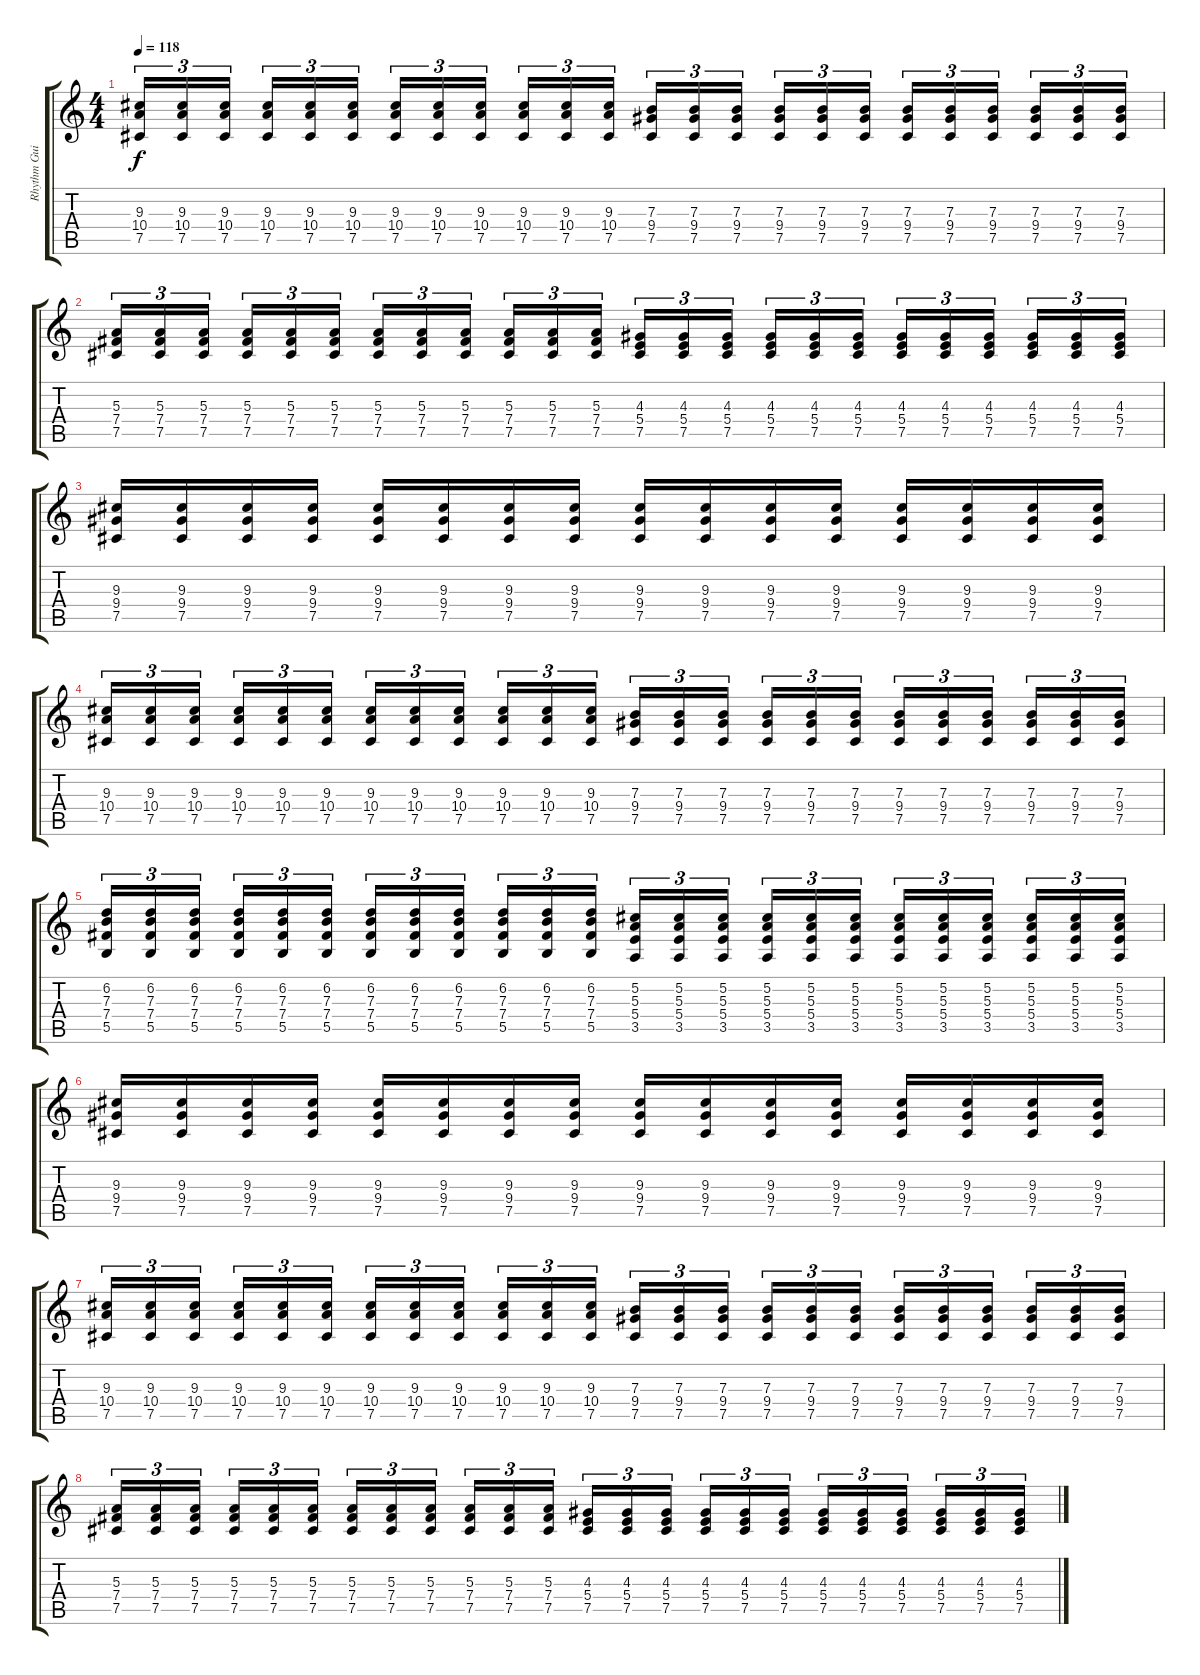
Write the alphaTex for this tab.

\track ("Rhythm Guitar" "Rhythm Gui") {instrument overdrivenguitar}
\staff {score tabs}
\tuning (Db4 Ab3 E3 B2 Gb2 Db2) {hide}
\ts (4 4)
\tempo 118
\clef g2
\ks c
(9.3 10.4 7.5).16{tu (3 2) dy f volume 11} (9.3 10.4 7.5).16{tu (3 2)} (9.3 10.4 7.5).16{tu (3 2) beam splitsecondary} (9.3 10.4 7.5).16{tu (3 2)} (9.3 10.4 7.5).16{tu (3 2)} (9.3 10.4 7.5).16{tu (3 2)} (9.3 10.4 7.5).16{tu (3 2)} (9.3 10.4 7.5).16{tu (3 2)} (9.3 10.4 7.5).16{tu (3 2) beam splitsecondary} (9.3 10.4 7.5).16{tu (3 2)} (9.3 10.4 7.5).16{tu (3 2)} (9.3 10.4 7.5).16{tu (3 2)} (7.3 9.4 7.5).16{tu (3 2)} (7.3 9.4 7.5).16{tu (3 2)} (7.3 9.4 7.5).16{tu (3 2) beam splitsecondary} (7.3 9.4 7.5).16{tu (3 2)} (7.3 9.4 7.5).16{tu (3 2)} (7.3 9.4 7.5).16{tu (3 2)} (7.3 9.4 7.5).16{tu (3 2)} (7.3 9.4 7.5).16{tu (3 2)} (7.3 9.4 7.5).16{tu (3 2) beam splitsecondary} (7.3 9.4 7.5).16{tu (3 2)} (7.3 9.4 7.5).16{tu (3 2)} (7.3 9.4 7.5).16{tu (3 2)} |
(5.3 7.4 7.5).16{tu (3 2)} (5.3 7.4 7.5).16{tu (3 2)} (5.3 7.4 7.5).16{tu (3 2) beam splitsecondary} (5.3 7.4 7.5).16{tu (3 2)} (5.3 7.4 7.5).16{tu (3 2)} (5.3 7.4 7.5).16{tu (3 2)} (5.3 7.4 7.5).16{tu (3 2)} (5.3 7.4 7.5).16{tu (3 2)} (5.3 7.4 7.5).16{tu (3 2) beam splitsecondary} (5.3 7.4 7.5).16{tu (3 2)} (5.3 7.4 7.5).16{tu (3 2)} (5.3 7.4 7.5).16{tu (3 2)} (4.3 5.4 7.5).16{tu (3 2)} (4.3 5.4 7.5).16{tu (3 2)} (4.3 5.4 7.5).16{tu (3 2) beam splitsecondary} (4.3 5.4 7.5).16{tu (3 2)} (4.3 5.4 7.5).16{tu (3 2)} (4.3 5.4 7.5).16{tu (3 2)} (4.3 5.4 7.5).16{tu (3 2)} (4.3 5.4 7.5).16{tu (3 2)} (4.3 5.4 7.5).16{tu (3 2) beam splitsecondary} (4.3 5.4 7.5).16{tu (3 2)} (4.3 5.4 7.5).16{tu (3 2)} (4.3 5.4 7.5).16{tu (3 2)} |
(9.3 9.4 7.5).16{volume 14} (9.3 9.4 7.5).16 (9.3 9.4 7.5).16 (9.3 9.4 7.5).16 (9.3 9.4 7.5).16 (9.3 9.4 7.5).16 (9.3 9.4 7.5).16 (9.3 9.4 7.5).16 (9.3 9.4 7.5).16 (9.3 9.4 7.5).16 (9.3 9.4 7.5).16 (9.3 9.4 7.5).16 (9.3 9.4 7.5).16 (9.3 9.4 7.5).16 (9.3 9.4 7.5).16 (9.3 9.4 7.5).16 |
(9.3 10.4 7.5).16{tu (3 2)} (9.3 10.4 7.5).16{tu (3 2)} (9.3 10.4 7.5).16{tu (3 2) beam splitsecondary} (9.3 10.4 7.5).16{tu (3 2)} (9.3 10.4 7.5).16{tu (3 2)} (9.3 10.4 7.5).16{tu (3 2)} (9.3 10.4 7.5).16{tu (3 2)} (9.3 10.4 7.5).16{tu (3 2)} (9.3 10.4 7.5).16{tu (3 2) beam splitsecondary} (9.3 10.4 7.5).16{tu (3 2)} (9.3 10.4 7.5).16{tu (3 2)} (9.3 10.4 7.5).16{tu (3 2)} (7.3 9.4 7.5).16{tu (3 2)} (7.3 9.4 7.5).16{tu (3 2)} (7.3 9.4 7.5).16{tu (3 2) beam splitsecondary} (7.3 9.4 7.5).16{tu (3 2)} (7.3 9.4 7.5).16{tu (3 2)} (7.3 9.4 7.5).16{tu (3 2)} (7.3 9.4 7.5).16{tu (3 2)} (7.3 9.4 7.5).16{tu (3 2)} (7.3 9.4 7.5).16{tu (3 2) beam splitsecondary} (7.3 9.4 7.5).16{tu (3 2)} (7.3 9.4 7.5).16{tu (3 2)} (7.3 9.4 7.5).16{tu (3 2)} |
(6.2 7.3 7.4 5.5).16{tu (3 2)} (6.2 7.3 7.4 5.5).16{tu (3 2)} (6.2 7.3 7.4 5.5).16{tu (3 2) beam splitsecondary} (6.2 7.3 7.4 5.5).16{tu (3 2)} (6.2 7.3 7.4 5.5).16{tu (3 2)} (6.2 7.3 7.4 5.5).16{tu (3 2)} (6.2 7.3 7.4 5.5).16{tu (3 2)} (6.2 7.3 7.4 5.5).16{tu (3 2)} (6.2 7.3 7.4 5.5).16{tu (3 2) beam splitsecondary} (6.2 7.3 7.4 5.5).16{tu (3 2)} (6.2 7.3 7.4 5.5).16{tu (3 2)} (6.2 7.3 7.4 5.5).16{tu (3 2)} (5.2 5.3 5.4 3.5).16{tu (3 2)} (5.2 5.3 5.4 3.5).16{tu (3 2)} (5.2 5.3 5.4 3.5).16{tu (3 2) beam splitsecondary} (5.2 5.3 5.4 3.5).16{tu (3 2)} (5.2 5.3 5.4 3.5).16{tu (3 2)} (5.2 5.3 5.4 3.5).16{tu (3 2)} (5.2 5.3 5.4 3.5).16{tu (3 2)} (5.2 5.3 5.4 3.5).16{tu (3 2)} (5.2 5.3 5.4 3.5).16{tu (3 2) beam splitsecondary} (5.2 5.3 5.4 3.5).16{tu (3 2)} (5.2 5.3 5.4 3.5).16{tu (3 2)} (5.2 5.3 5.4 3.5).16{tu (3 2)} |
(9.3 9.4 7.5).16 (9.3 9.4 7.5).16 (9.3 9.4 7.5).16 (9.3 9.4 7.5).16 (9.3 9.4 7.5).16 (9.3 9.4 7.5).16 (9.3 9.4 7.5).16 (9.3 9.4 7.5).16 (9.3 9.4 7.5).16 (9.3 9.4 7.5).16 (9.3 9.4 7.5).16 (9.3 9.4 7.5).16 (9.3 9.4 7.5).16 (9.3 9.4 7.5).16 (9.3 9.4 7.5).16 (9.3 9.4 7.5).16 |
(9.3 10.4 7.5).16{tu (3 2)} (9.3 10.4 7.5).16{tu (3 2)} (9.3 10.4 7.5).16{tu (3 2) beam splitsecondary} (9.3 10.4 7.5).16{tu (3 2)} (9.3 10.4 7.5).16{tu (3 2)} (9.3 10.4 7.5).16{tu (3 2)} (9.3 10.4 7.5).16{tu (3 2)} (9.3 10.4 7.5).16{tu (3 2)} (9.3 10.4 7.5).16{tu (3 2) beam splitsecondary} (9.3 10.4 7.5).16{tu (3 2)} (9.3 10.4 7.5).16{tu (3 2)} (9.3 10.4 7.5).16{tu (3 2)} (7.3 9.4 7.5).16{tu (3 2)} (7.3 9.4 7.5).16{tu (3 2)} (7.3 9.4 7.5).16{tu (3 2) beam splitsecondary} (7.3 9.4 7.5).16{tu (3 2)} (7.3 9.4 7.5).16{tu (3 2)} (7.3 9.4 7.5).16{tu (3 2)} (7.3 9.4 7.5).16{tu (3 2)} (7.3 9.4 7.5).16{tu (3 2)} (7.3 9.4 7.5).16{tu (3 2) beam splitsecondary} (7.3 9.4 7.5).16{tu (3 2)} (7.3 9.4 7.5).16{tu (3 2)} (7.3 9.4 7.5).16{tu (3 2)} |
(5.3 7.4 7.5).16{tu (3 2)} (5.3 7.4 7.5).16{tu (3 2)} (5.3 7.4 7.5).16{tu (3 2) beam splitsecondary} (5.3 7.4 7.5).16{tu (3 2)} (5.3 7.4 7.5).16{tu (3 2)} (5.3 7.4 7.5).16{tu (3 2)} (5.3 7.4 7.5).16{tu (3 2)} (5.3 7.4 7.5).16{tu (3 2)} (5.3 7.4 7.5).16{tu (3 2) beam splitsecondary} (5.3 7.4 7.5).16{tu (3 2)} (5.3 7.4 7.5).16{tu (3 2)} (5.3 7.4 7.5).16{tu (3 2)} (4.3 5.4 7.5).16{tu (3 2)} (4.3 5.4 7.5).16{tu (3 2)} (4.3 5.4 7.5).16{tu (3 2) beam splitsecondary} (4.3 5.4 7.5).16{tu (3 2)} (4.3 5.4 7.5).16{tu (3 2)} (4.3 5.4 7.5).16{tu (3 2)} (4.3 5.4 7.5).16{tu (3 2)} (4.3 5.4 7.5).16{tu (3 2)} (4.3 5.4 7.5).16{tu (3 2) beam splitsecondary} (4.3 5.4 7.5).16{tu (3 2)} (4.3 5.4 7.5).16{tu (3 2)} (4.3 5.4 7.5).16{tu (3 2)}
